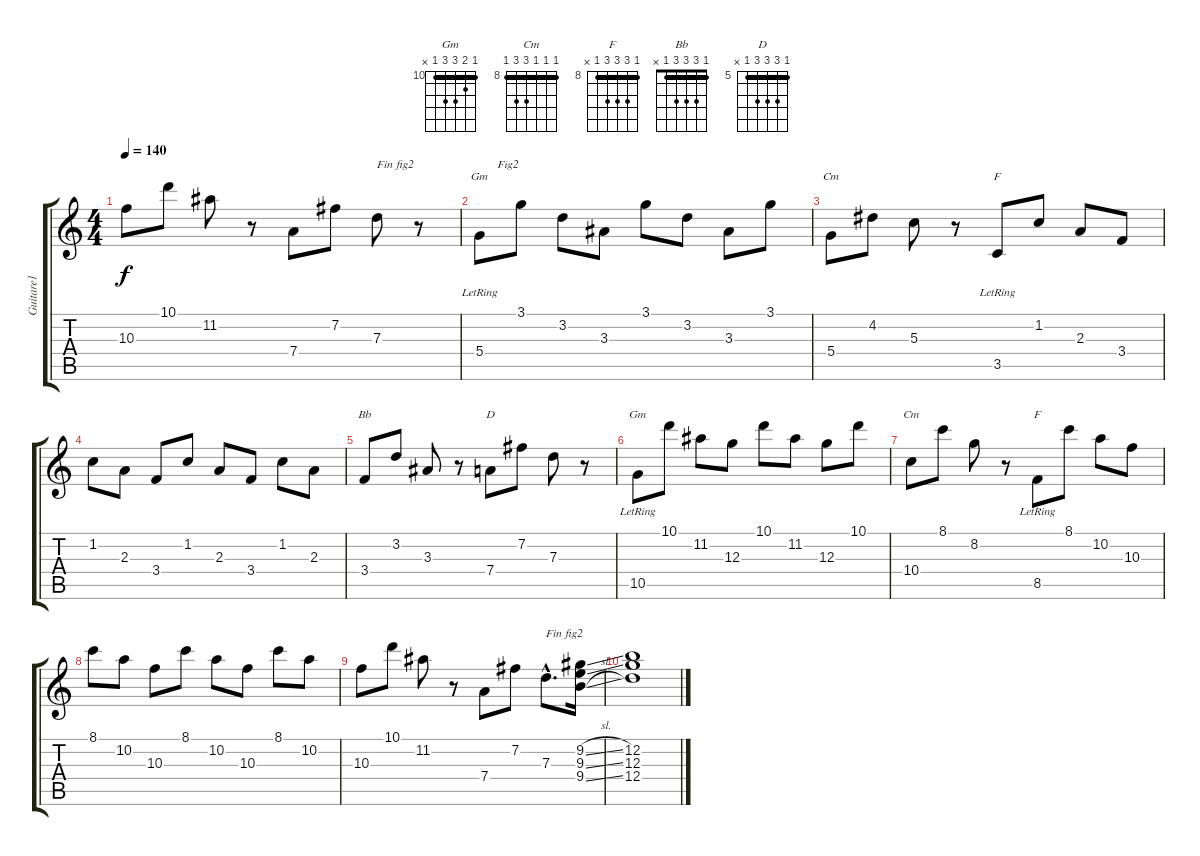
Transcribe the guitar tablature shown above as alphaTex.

\track ("Guitare1" "Guitare1") {instrument electricguitarclean}
\staff {score tabs}
\tuning (E4 B3 G3 D3 A2 E2) {hide}
\chord ("Gm" 3 3 3 5 5 3) {barre 3}
\chord ("Cm" 3 4 5 5 3 x) {barre 3}
\chord ("F" 1 1 2 3 3 1) {barre 1}
\chord ("Bb" 1 3 3 3 1 x) {barre 1}
\chord ("D" 5 7 7 7 5 x) {firstfret 5 barre 5}
\chord ("Gm" 10 11 12 12 10 x) {firstfret 10 barre 10}
\chord ("Cm" 8 8 8 10 10 8) {firstfret 8 barre 8}
\chord ("F" 8 10 10 10 8 x) {firstfret 8 barre 8}
\ts (4 4)
\tempo 140
\clef g2
\ks c
10.3.8{dy f} 10.1.8 11.2.8 r.8 7.4.8 7.2.8 7.3.8{txt "Fin fig2"} r.8 |
5.4{lr}.8{ch "Gm" txt "      Fig2"} 3.1.8 3.2.8 3.3.8 3.1.8 3.2.8 3.3.8 3.1.8 |
5.4.8{ch "Cm"} 4.2.8 5.3.8 r.8 3.5{lr}.8{ch "F"} 1.2.8 2.3.8 3.4.8 |
1.2.8 2.3.8 3.4.8 1.2.8 2.3.8 3.4.8 1.2.8 2.3.8 |
3.4.8{ch "Bb"} 3.2.8 3.3.8 r.8 7.4.8{ch "D"} 7.2.8 7.3.8 r.8 |
10.5{lr}.8{ch "Gm"} 10.1.8 11.2.8 12.3.8 10.1.8 11.2.8 12.3.8 10.1.8 |
10.4.8{ch "Cm"} 8.1.8 8.2.8 r.8 8.5{lr}.8{ch "F"} 8.1.8 10.2.8 10.3.8 |
8.1.8 10.2.8 10.3.8 8.1.8 10.2.8 10.3.8 8.1.8 10.2.8 |
10.3.8 10.1.8 11.2.8 r.8 7.4.8 7.2.8 7.3{hac}.8{d txt "Fin fig2"} (9.2{sl} 9.3{sl} 9.4{sl}).16 |
(12.2 12.3 12.4).1
